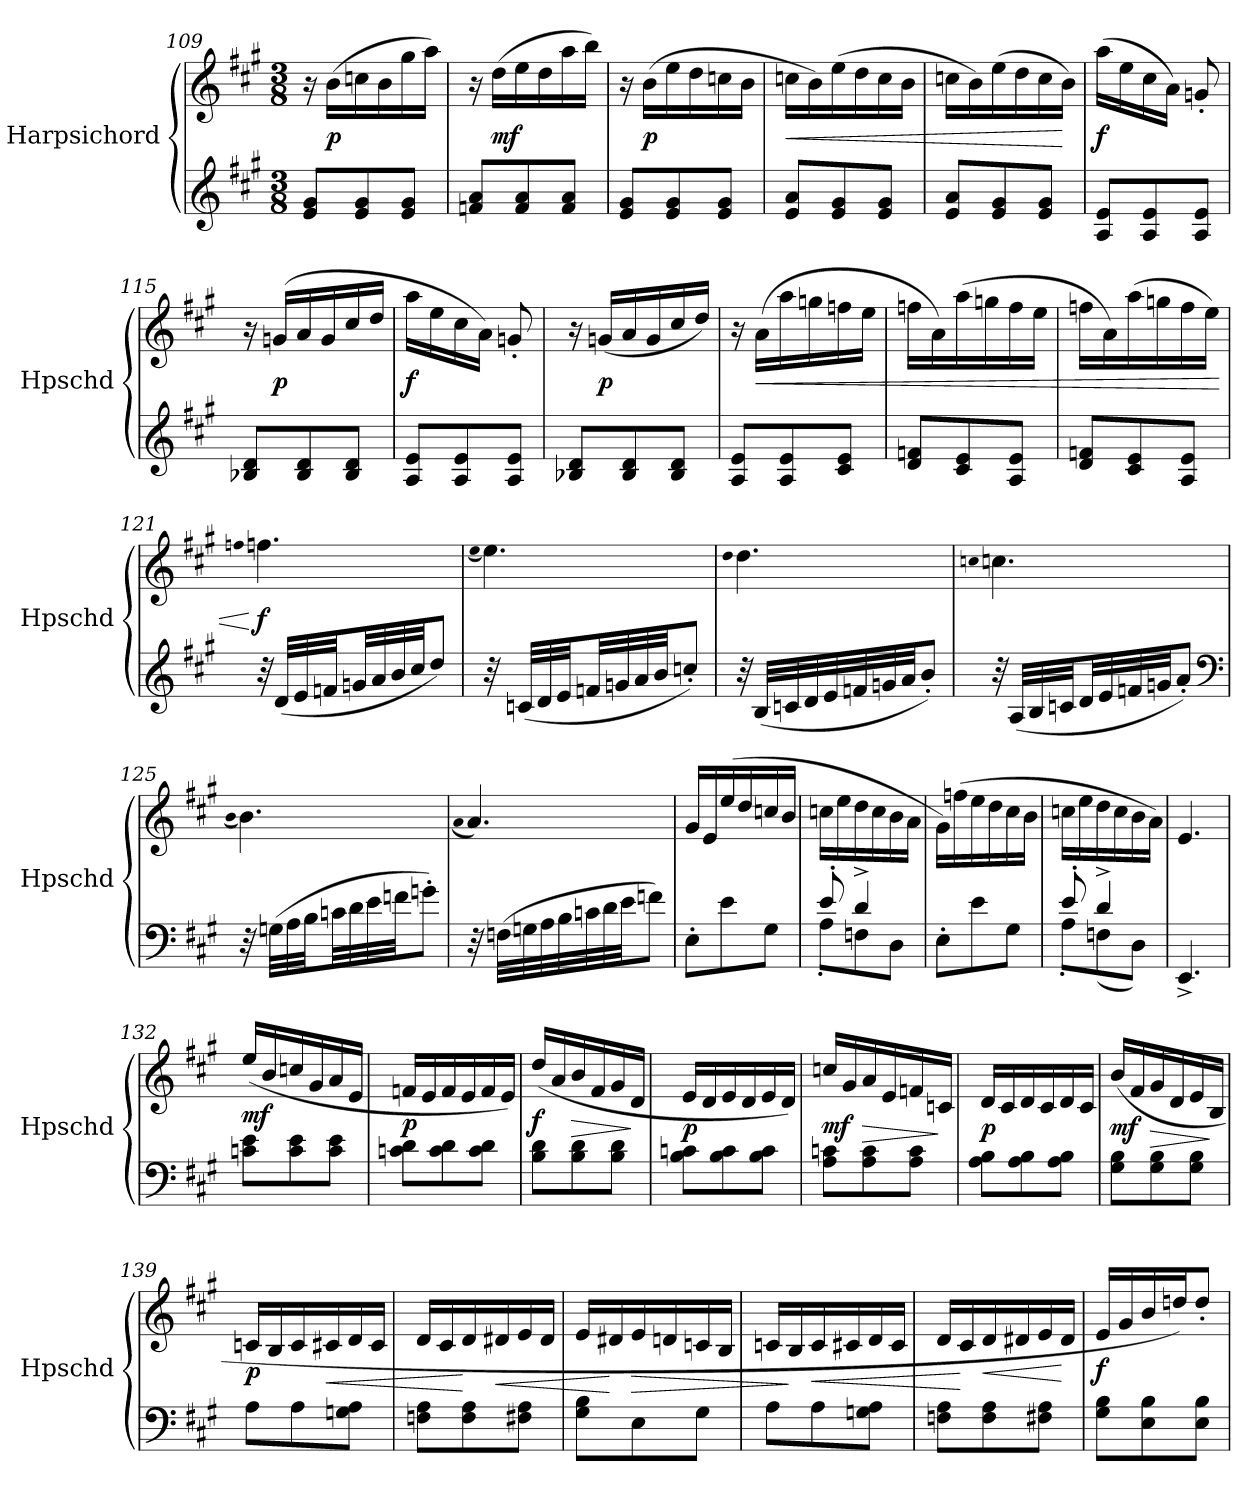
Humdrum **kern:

**kern	**kern	**dynam
*part1	*part1	*part1
*staff2	*staff1	*staff1/2
*I"Harpsichord	*	*
*I'Hpschd	*	*
*clefG2	*clefG2	*
*k[f#c#g#]	*k[f#c#g#]	*
*A:	*A:	*
*M3/8	*M3/8	*
=109	=109	=109
8e/ 8g#/L	16r	.
.	(16b\LL	p
8e/ 8g#/	16ccn\	.
.	16b\	.
8e/ 8g#/J	16gg#\	.
.	16aa\JJ)	.
=110	=110	=110
8fn/ 8a/L	16r	.
.	(16dd\LL	mf
8f/ 8a/	16ee\	.
.	16dd\	.
8f/ 8a/J	16aa\	.
.	16bb\JJ)	.
=111	=111	=111
8e/ 8g#/L	16r	.
.	(16b\LL	p
8e/ 8g#/	16ee\	.
.	16dd\	.
8e/ 8g#/J	16ccn\	.
.	16b\JJ	.
=112	=112	=112
8e/ 8a/L	16ccn\LL	<
.	16b\)	.
8e/ 8g#/	(16ee\	.
.	16dd\	.
8e/ 8g#/J	16cc\	.
.	16b\JJ	.
=113	=113	=113
8e/ 8a/L	16ccn\LL	.
.	16b\)	.
8e/ 8g#/	(16ee\	.
.	16dd\	.
8e/ 8g#/J	16cc\	.
.	16b\JJ)	[
=114	=114	=114
8A/ 8e/L	(16aa\LL	f
.	16ee\	.
8A/ 8e/	16cc#\	.
.	16a\JJ)	.
8A/ 8e/J	8gn'/	.
=115	=115	=115
8B-X/ 8d/L	16r	.
.	(16gn/LL	p
8B-/ 8d/	16a/	.
.	16g/	.
8B-/ 8d/J	16cc#/	.
.	16dd/JJ	.
=116	=116	=116
8A/ 8e/L	16aa\LL	f
.	16ee\	.
8A/ 8e/	16cc#\	.
.	16a\JJ)	.
8A/ 8e/J	8gn'/	.
=117	=117	=117
8B-X/ 8d/L	16r	.
.	(16gn/LL	p
8B-/ 8d/	16a/	.
.	16g/	.
8B-/ 8d/J	16cc#/	.
.	16dd/JJ)	.
=118	=118	=118
8A/ 8e/L	16r	.
.	(16a\LL	<
8A/ 8e/	16aa\	.
.	16ggn\	.
8c#/ 8e/J	16ffn\	.
.	16ee\JJ	.
=119	=119	=119
8d/ 8fn/L	16ffn\LL	.
.	16a\)	.
8c#/ 8e/	(16aa\	.
.	16ggn\	.
8A/ 8e/J	16ff\	.
.	16ee\JJ	.
=120	=120	=120
8d/ 8fn/L	16ffn\LL	.
.	16a\)	.
8c#/ 8e/	(16aa\	.
.	16ggn\	.
8A/ 8e/J	16ff\	.
.	16ee\JJ)	.
=121	=121	=121
.	qffn	.
32r	4.ffn\	[ f
(32d/LLL	.	.
32e/	.	.
32fn/JJ	.	.
32gn/LL	.	.
32a/	.	.
32b/	.	.
32cc#/JJ	.	.
8dd/J)	.	.
=122	=122	=122
.	(qee	.
32r	4.ee\)	.
(32cn/LLL	.	.
32d/	.	.
32e/JJ	.	.
32fn/LL	.	.
32gn/	.	.
32a/	.	.
32b/JJ	.	.
8ccn'/J)	.	.
=123	=123	=123
.	qdd	.
32r	4.dd\	.
(32B/LLL	.	.
32cn/	.	.
32d/	.	.
32e/	.	.
32fn/	.	.
32gn/	.	.
32a/JJ	.	.
8b'/J)	.	.
=124	=124	=124
.	qccn	.
32r	4.ccn\	.
(32A/LLL	.	.
32B/	.	.
32cn/JJ	.	.
32d/LL	.	.
32e/	.	.
32fn/	.	.
32gn/JJ	.	.
8a'/J)	.	.
*clefF4	*	*
=125	=125	=125
.	(qb	.
32r	4.b\)	.
(32Gn\LLL	.	.
32A\	.	.
32B\JJ	.	.
32cn\LL	.	.
32d\	.	.
32e\	.	.
32fn\JJ	.	.
8gn'\J)	.	.
=126	=126	=126
.	(qa	.
32r	4.a/)	.
(32Fn\LLL	.	.
32Gn\	.	.
32A\	.	.
32B\	.	.
32cn\	.	.
32d\	.	.
32e\JJ	.	.
8fn\J)	.	.
=127	=127	=127
8E'\L	16g#/LL	.
.	16e/	.
8e\	(16ee/	.
.	16dd/	.
8G#\J	16ccn/	.
.	16b/JJ	.
=128	=128	=128
*^	*	*
8e'/	8A'\L	16ccn\LL	.
.	.	16ee\	.
4d^/	8Fn\	16dd\	.
.	.	16cc\	.
.	8D\J	16b\	.
.	.	16a\JJ	.
*v	*v	*	*
=129	=129	=129
8E'\L	16g#\LL)	.
.	(16ffn\	.
8e\	16ee\	.
.	16dd\	.
8G#\J	16cc#\	.
.	16b\JJ	.
=130	=130	=130
*^	*	*
8e'/	8A'\L	16ccn\LL	.
.	.	16ee\	.
4d^/	(8Fn\	16dd\	.
.	.	16cc\	.
.	8D\J)	16b\	.
.	.	16a\JJ)	.
*v	*v	*	*
=131	=131	=131
4.EE^/	4.e/	.
=132	=132	=132
8cn\ 8e\L	(16ee/LL	mf
.	16b/	.
8c\ 8e\	16ccn/	.
.	16g#/	.
8c\ 8e\J	16a/	.
.	16e/JJ	.
=133	=133	=133
8cn\ 8d\L	16fn/LL	p
.	16e/	.
8c\ 8d\	16f/	.
.	16e/	.
8c\ 8d\J	16f/	.
.	16e/JJ)	.
=134	=134	=134
8B\ 8d\L	(16dd/LL	f
.	16a/	.
8B\ 8d\	16b/	>
.	16f#/	.
8B\ 8d\J	16g#/	.
.	16d/JJ	]
=135	=135	=135
8B\ 8cn\L	16e/LL	p
.	16d/	.
8B\ 8c\	16e/	.
.	16d/	.
8B\ 8c\J	16e/	.
.	16d/JJ)	.
=136	=136	=136
8A\ 8cn\L	16ccn/LL	mf
.	16g#/	.
8A\ 8c\	16a/	>
.	16e/	.
8A\ 8c\J	16fn/	.
.	16cn/JJ	]
=137	=137	=137
8A\ 8B\L	16d/LL	p
.	16c#/	.
8A\ 8B\	16d/	.
.	16c#/	.
8A\ 8B\J	16d/	.
.	16c#/JJ	.
=138	=138	=138
8G#\ 8B\L	(16b/LL	mf
.	16f#/	.
8G#\ 8B\	16g#/	>
.	16d/	.
8G#\ 8B\J	16e/	.
.	16B/JJ	]
=139	=139	=139
8A\L	16cn/LL	p
.	16B/	.
8A\	16c/	.
.	16c#X/	<
8Gn\ 8A\J	16d/	.
.	16c#/JJ	.
=140	=140	=140
8Fn\ 8A\L	16d/LL	.
.	16c#/	.
8F\ 8A\	16d/	[
.	16d#X/	<
8F#X\ 8A\J	16e/	.
.	16d#/JJ	.
=141	=141	=141
8G#\ 8B\L	16e/LL	.
.	16d#X/	[
8E\	16e/	>
.	16dn/	.
8G#\J	16cn/	.
.	16B/JJ	.
=142	=142	=142
8A\L	16cn/LL	.
.	16B/	]
8A\	16c/	<
.	16c#X/	.
8Gn\ 8A\J	16d/	.
.	16c#/JJ	.
=143	=143	=143
8Fn\ 8A\L	16d/LL	.
.	16c#/	[
8F\ 8A\	16d/	<
.	16d#X/	.
8F#X\ 8A\J	16e/	.
.	16d#/JJ	[
=144	=144	=144
8G#\ 8B\L	16e/LL	f
.	16g#/	.
8E\ 8B\	16b/	.
.	16ddn/J)	.
8E\ 8B\J	8dd'/J	.
=	=	=
*-	*-	*-
